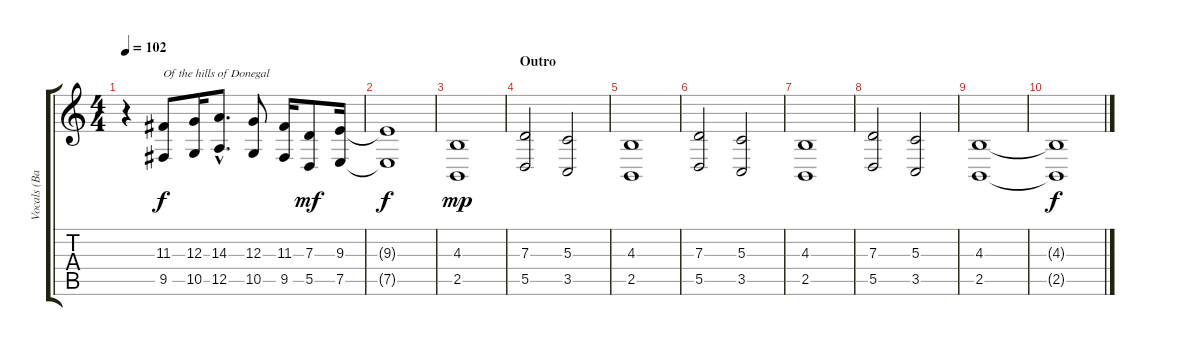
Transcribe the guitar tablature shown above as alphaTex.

\track ("Vocals (Backing)" "Vocals (Ba") {instrument lead6voice}
\staff {score tabs}
\tuning (E4 B3 G3 D3 A2 E2) {hide}
\ts (4 4)
\tempo 102
\clef g2
\ks c
r.4{dy f} (11.3 9.5).8{txt "Of the hills of Donegal"} (12.3 10.5).16 (14.3{hac} 12.5{hac}).8{d} (12.3 10.5).8 (11.3 9.5).16 (7.3 5.5).8{dy mf} (9.3 7.5).16 |
(9.3{t} 7.5{t}).1{dy f} |
(4.3 2.5).1{dy mp} |
\section ("" "Outro")
(7.3 5.5).2 (5.3 3.5).2 |
(4.3 2.5).1 |
(7.3 5.5).2 (5.3 3.5).2 |
(4.3 2.5).1 |
(7.3 5.5).2 (5.3 3.5).2 |
(4.3 2.5).1{volume 0} |
(4.3{t} 2.5{t}).1{dy f}
